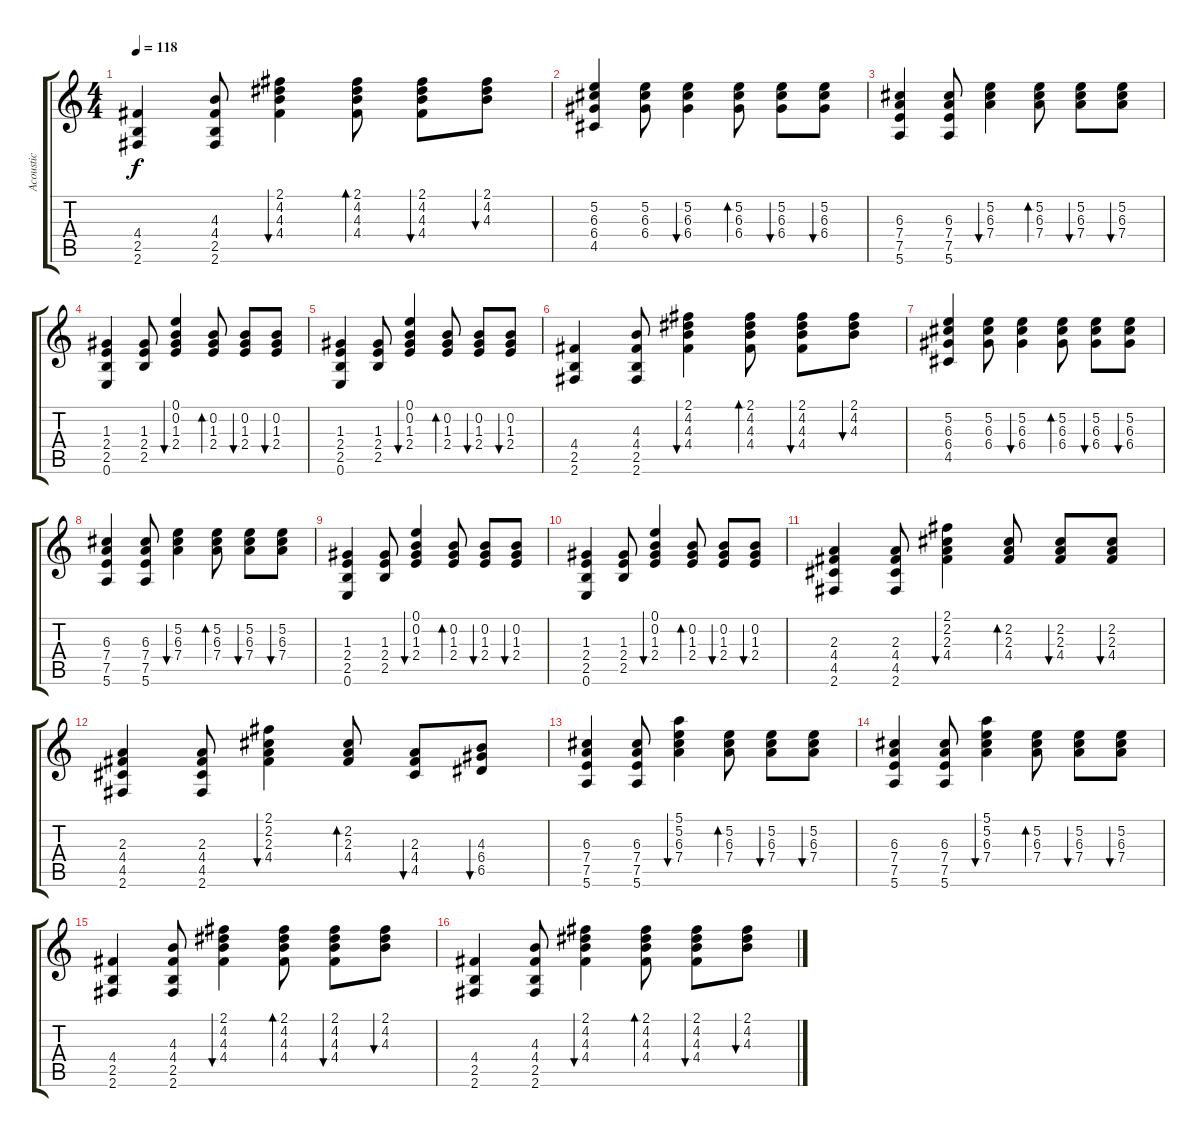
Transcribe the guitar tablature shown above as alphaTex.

\track ("Acoustic" "Acoustic") {instrument acousticguitarnylon}
\staff {score tabs}
\tuning (E4 B3 G3 D3 A2 E2) {hide}
\ts (4 4)
\tempo 118
\clef g2
\ks c
(4.4 2.5 2.6).4{dy f} (4.3 4.4 2.5 2.6).8 (2.1 4.2 4.3 4.4).4{bu 30} (2.1 4.2 4.3 4.4).8{bd 30} (2.1 4.2 4.3 4.4).8{bu 30} (2.1 4.2 4.3).8{bu 30} |
(5.2 6.3 6.4 4.5).4 (5.2 6.3 6.4).8 (5.2 6.3 6.4).4{bu 30} (5.2 6.3 6.4).8{bd 30} (5.2 6.3 6.4).8{bu 30} (5.2 6.3 6.4).8{bu 30} |
(6.3 7.4 7.5 5.6).4 (6.3 7.4 7.5 5.6).8 (5.2 6.3 7.4).4{bu 30} (5.2 6.3 7.4).8{bd 30} (5.2 6.3 7.4).8{bu 30} (5.2 6.3 7.4).8{bu 30} |
(1.3 2.4 2.5 0.6).4 (1.3 2.4 2.5).8 (0.1 0.2 1.3 2.4).4{bu 30} (0.2 1.3 2.4).8{bd 30} (0.2 1.3 2.4).8{bu 30} (0.2 1.3 2.4).8{bu 30} |
(1.3 2.4 2.5 0.6).4 (1.3 2.4 2.5).8 (0.1 0.2 1.3 2.4).4{bu 30} (0.2 1.3 2.4).8{bd 30} (0.2 1.3 2.4).8{bu 30} (0.2 1.3 2.4).8{bu 30} |
(4.4 2.5 2.6).4 (4.3 4.4 2.5 2.6).8 (2.1 4.2 4.3 4.4).4{bu 30} (2.1 4.2 4.3 4.4).8{bd 30} (2.1 4.2 4.3 4.4).8{bu 30} (2.1 4.2 4.3).8{bu 30} |
(5.2 6.3 6.4 4.5).4 (5.2 6.3 6.4).8 (5.2 6.3 6.4).4{bu 30} (5.2 6.3 6.4).8{bd 30} (5.2 6.3 6.4).8{bu 30} (5.2 6.3 6.4).8{bu 30} |
(6.3 7.4 7.5 5.6).4 (6.3 7.4 7.5 5.6).8 (5.2 6.3 7.4).4{bu 30} (5.2 6.3 7.4).8{bd 30} (5.2 6.3 7.4).8{bu 30} (5.2 6.3 7.4).8{bu 30} |
(1.3 2.4 2.5 0.6).4 (1.3 2.4 2.5).8 (0.1 0.2 1.3 2.4).4{bu 30} (0.2 1.3 2.4).8{bd 30} (0.2 1.3 2.4).8{bu 30} (0.2 1.3 2.4).8{bu 30} |
(1.3 2.4 2.5 0.6).4 (1.3 2.4 2.5).8 (0.1 0.2 1.3 2.4).4{bu 30} (0.2 1.3 2.4).8{bd 30} (0.2 1.3 2.4).8{bu 30} (0.2 1.3 2.4).8{bu 30} |
(2.3 4.4 4.5 2.6).4 (2.3 4.4 4.5 2.6).8 (2.1 2.2 2.3 4.4).4{bu 30} (2.2 2.3 4.4).8{bd 30} (2.2 2.3 4.4).8{bu 30} (2.2 2.3 4.4).8{bu 30} |
(2.3 4.4 4.5 2.6).4 (2.3 4.4 4.5 2.6).8 (2.1 2.2 2.3 4.4).4{bu 30} (2.2 2.3 4.4).8{bd 30} (2.3 4.4 4.5).8{bu 30} (4.3 6.4 6.5).8{bu 30} |
(6.3 7.4 7.5 5.6).4 (6.3 7.4 7.5 5.6).8 (5.1 5.2 6.3 7.4).4{bu 30} (5.2 6.3 7.4).8{bd 30} (5.2 6.3 7.4).8{bu 30} (5.2 6.3 7.4).8{bu 30} |
(6.3 7.4 7.5 5.6).4 (6.3 7.4 7.5 5.6).8 (5.1 5.2 6.3 7.4).4{bu 30} (5.2 6.3 7.4).8{bd 30} (5.2 6.3 7.4).8{bu 30} (5.2 6.3 7.4).8{bu 30} |
(4.4 2.5 2.6).4 (4.3 4.4 2.5 2.6).8 (2.1 4.2 4.3 4.4).4{bu 30} (2.1 4.2 4.3 4.4).8{bd 30} (2.1 4.2 4.3 4.4).8{bu 30} (2.1 4.2 4.3).8{bu 30} |
(4.4 2.5 2.6).4 (4.3 4.4 2.5 2.6).8 (2.1 4.2 4.3 4.4).4{bu 30} (2.1 4.2 4.3 4.4).8{bd 30} (2.1 4.2 4.3 4.4).8{bu 30} (2.1 4.2 4.3).8{bu 30}
